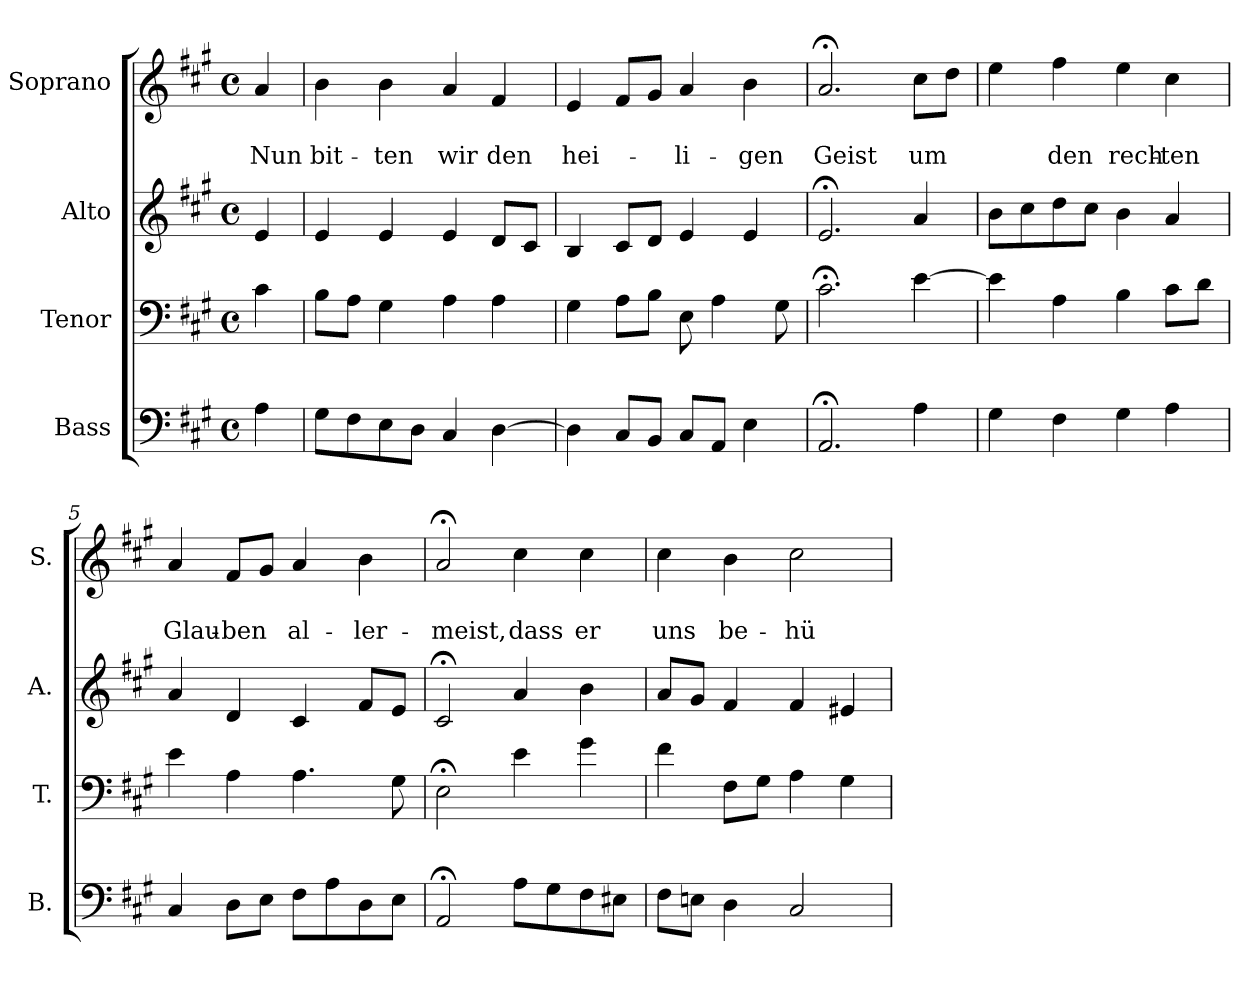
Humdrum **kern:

**kern	**kern	**kern	**kern	**text	**text
*part4	*part3	*part2	*part1	*part1	*part1
*staff4	*staff3	*staff2	*staff1	*staff1	*staff1
*I"Bass	*I"Tenor	*I"Alto	*I"Soprano	*	*
*I'B.	*I'T.	*I'A.	*I'S.	*	*
*clefF4	*clefF4	*clefG2	*clefG2	*	*
*k[f#c#g#]	*k[f#c#g#]	*k[f#c#g#]	*k[f#c#g#]	*	*
*A:	*A:	*A:	*A:	*	*
*M4/4	*M4/4	*M4/4	*M4/4	*	*
*met(c)	*met(c)	*met(c)	*met(c)	*	*
=	=	=	=	=	=
4A\	4c#\	4e/	4a/	.	Nun
=1	=1	=1	=1	=1	=1
8G#\L	8B\L	4e/	4b\	.	bit-
8F#\	8A\J	.	.	.	.
8E\	4G#\	4e/	4b\	.	-ten
8D\J	.	.	.	.	.
4C#/	4A\	4e/	4a/	.	wir
[4D\	4A\	8d/L	4f#/	.	den
.	.	8c#/J	.	.	.
=2	=2	=2	=2	=2	=2
4D\]	4G#\	4B/	4e/	.	hei-
8C#/L	8A\L	8c#/L	8f#/L	.	.
8BB/J	8B\J	8d/J	8g#/J	.	.
8C#/L	8E\	4e/	4a/	.	-li-
8AA/J	4A\	.	.	.	.
4E\	.	4e/	4b\	.	-gen
.	8G#\	.	.	.	.
=3	=3	=3	=3	=3	=3
2.AA;</	2.c#;<\	2.e;</	2.a;</	.	Geist
4A\	[4e\	4a/	8cc#\L	.	um
.	.	.	8dd\J	.	.
=4	=4	=4	=4	=4	=4
4G#\	4e\]	8b\L	4ee\	.	.
.	.	8cc#\	.	.	.
4F#\	4A\	8dd\	4ff#\	.	den
.	.	8cc#\J	.	.	.
4G#\	4B\	4b\	4ee\	.	rech-
4A\	8c#\L	4a/	4cc#\	.	ten
.	8d\J	.	.	.	.
!!LO:LB:g=z
=5	=5	=5	=5	=5	=5
4C#/	4e\	4a/	4a/	.	Glau-
8D\L	4A\	4d/	8f#/L	.	-ben
8E\J	.	.	8g#/J	.	.
8F#\L	4.A\	4c#/	4a/	.	al-
8A\	.	.	.	.	.
8D\	.	8f#/L	4b\	.	-ler-
8E\J	8G#\	8e/J	.	.	.
=6	=6	=6	=6	=6	=6
2AA;</	2E;<\	2c#;</	2a;</	.	-meist,
8A\L	4e\	4a/	4cc#\	.	dass
8G#\	.	.	.	.	.
8F#\	4g#\	4b\	4cc#\	.	er
8E#X\J	.	.	.	.	.
=7	=7	=7	=7	=7	=7
8F#\L	4f#\	8a/L	4cc#\	.	uns
8En\J	.	8g#/J	.	.	.
4D\	8F#\L	4f#/	4b\	.	be-
.	8G#\J	.	.	.	.
2C#/	4A\	4f#/	2cc#\	.	-hü-
.	4G#\	4e#X/	.	.	.
=	=	=	=	=	=
*-	*-	*-	*-	*-	*-
